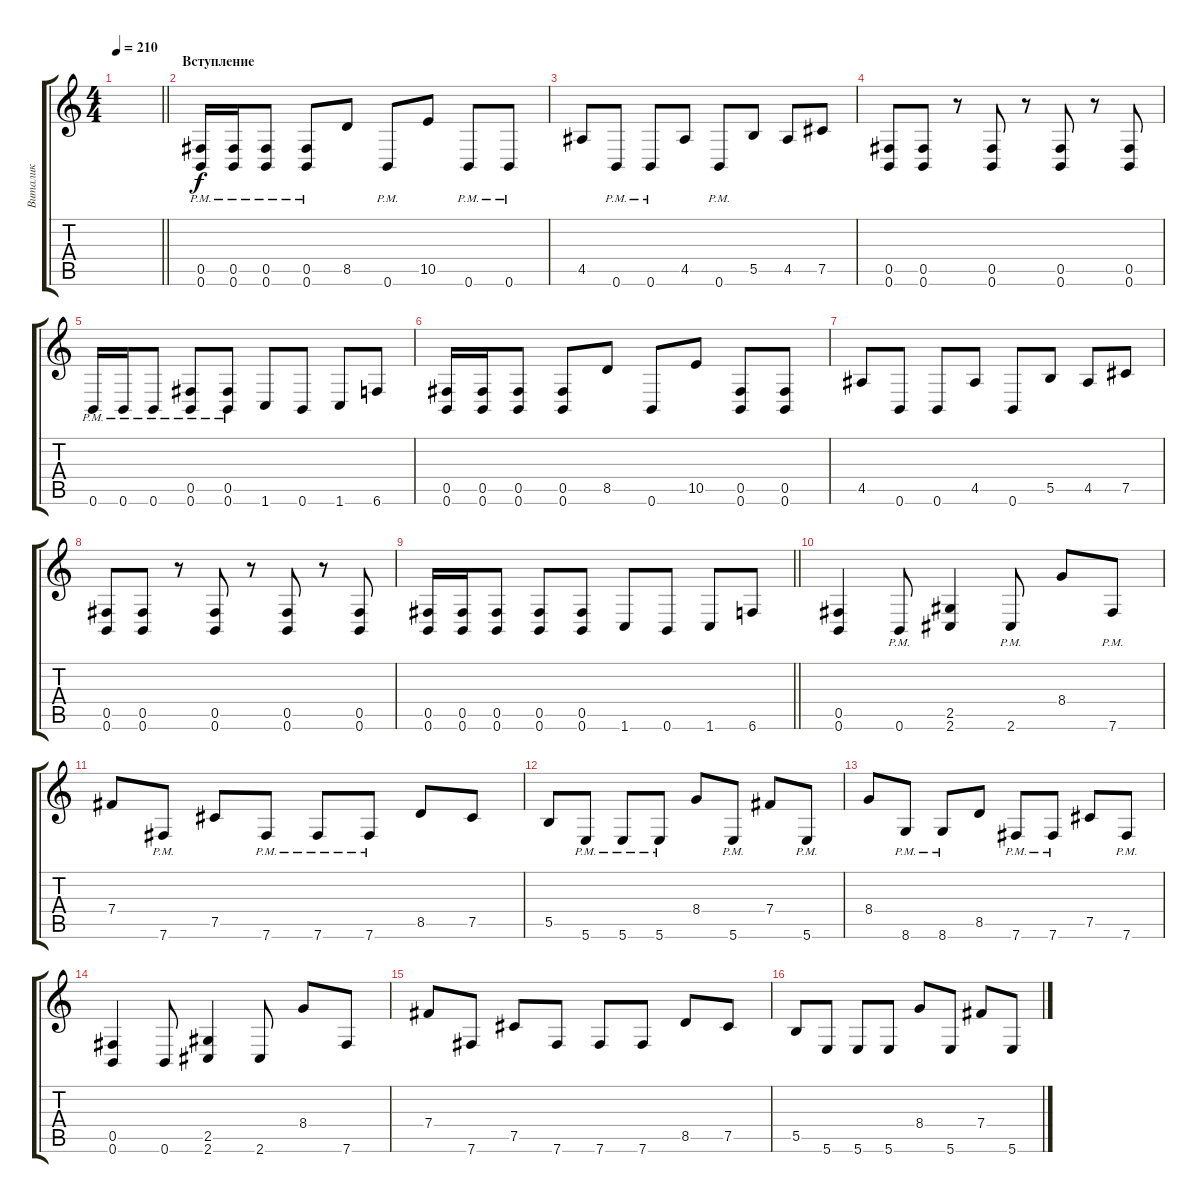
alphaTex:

\track ("Виталик" "Виталик") {instrument distortionguitar}
\staff {score tabs}
\tuning (Db4 Ab3 E3 B2 Gb2 B1) {hide}
\ts (4 4)
\tempo 210
\clef g2
\barLineRight lightlight
\ks c
|
\section ("" "Вступление")
(0.5{pm} 0.6{pm}).16 (0.5{pm} 0.6{pm}).16 (0.5{pm} 0.6{pm}).8 (0.5{pm} 0.6{pm}).8 8.5.8 0.6{pm}.8 10.5.8 0.6{pm}.8 0.6{pm}.8 |
4.5.8 0.6{pm}.8 0.6{pm}.8 4.5.8 0.6{pm}.8 5.5.8 4.5.8 7.5.8 |
(0.5 0.6).8 (0.5 0.6).8 r.8 (0.5 0.6).8 r.8 (0.5 0.6).8 r.8 (0.5 0.6).8 |
0.6{pm}.16 0.6{pm}.16 0.6{pm}.8 (0.5{pm} 0.6{pm}).8 (0.5{pm} 0.6).8 1.6.8 0.6.8 1.6.8 6.6.8 |
(0.5 0.6).16 (0.5 0.6).16 (0.5 0.6).8 (0.5 0.6).8 8.5.8 0.6.8 10.5.8 (0.5 0.6).8 (0.5 0.6).8 |
4.5.8 0.6.8 0.6.8 4.5.8 0.6.8 5.5.8 4.5.8 7.5.8 |
(0.5 0.6).8 (0.5 0.6).8 r.8 (0.5 0.6).8 r.8 (0.5 0.6).8 r.8 (0.5 0.6).8 |
\barLineRight lightlight
(0.5 0.6).16 (0.5 0.6).16 (0.5 0.6).8 (0.5 0.6).8 (0.5 0.6).8 1.6.8 0.6.8 1.6.8 6.6.8 |
\section ("" "")
(0.5 0.6).4 0.6{pm}.8 (2.5 2.6).4 2.6{pm}.8 8.4.8 7.6{pm}.8 |
7.4.8 7.6{pm}.8 7.5.8 7.6{pm}.8 7.6{pm}.8 7.6{pm}.8 8.5.8 7.5.8 |
5.5.8 5.6{pm}.8 5.6{pm}.8 5.6{pm}.8 8.4.8 5.6{pm}.8 7.4.8 5.6{pm}.8 |
8.4.8 8.6{pm}.8 8.6{pm}.8 8.5.8 7.6{pm}.8 7.6{pm}.8 7.5.8 7.6{pm}.8 |
(0.5 0.6).4 0.6.8 (2.5 2.6).4 2.6.8 8.4.8 7.6.8 |
7.4.8 7.6.8 7.5.8 7.6.8 7.6.8 7.6.8 8.5.8 7.5.8 |
5.5.8 5.6.8 5.6.8 5.6.8 8.4.8 5.6.8 7.4.8 5.6.8
